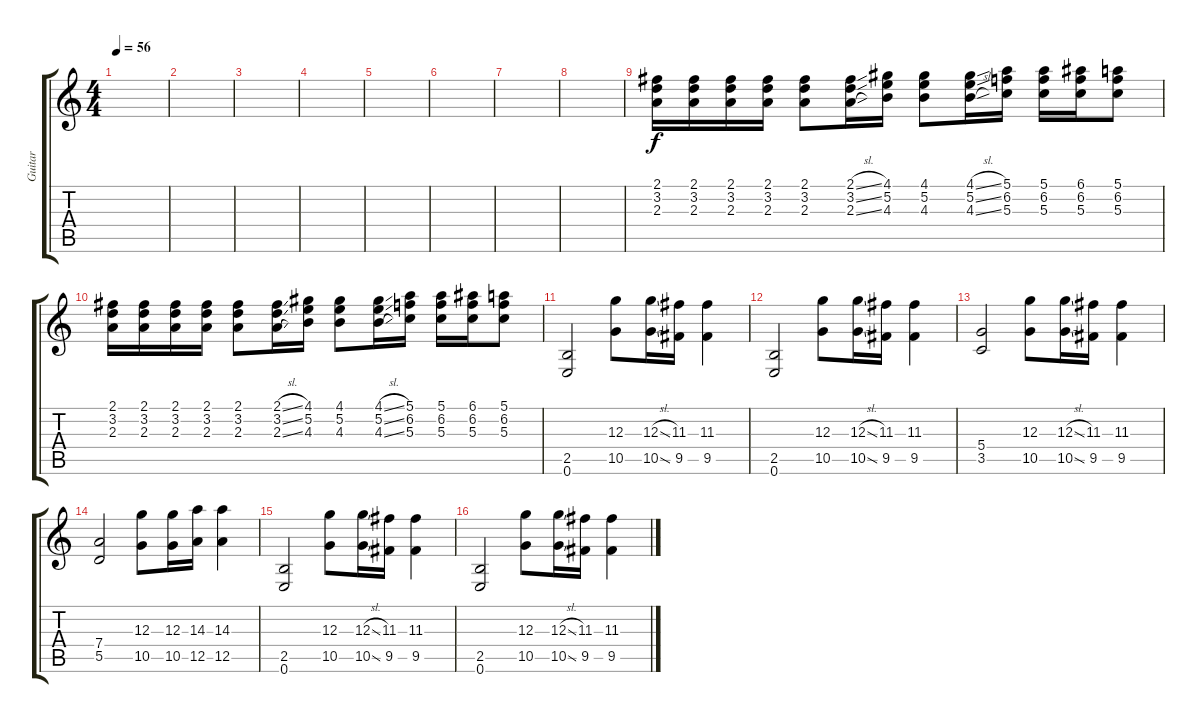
\track ("Guitar" "Guitar") {instrument distortionguitar}
\staff {score tabs}
\tuning (E4 B3 G3 D3 A2 E2) {hide}
\ts (4 4)
\tempo 56
\clef g2
\ks c
|
|
|
|
|
|
|
|
(2.1 3.2 2.3).16 (2.1 3.2 2.3).16 (2.1 3.2 2.3).16 (2.1 3.2 2.3).16 (2.1 3.2 2.3).8 (2.1{sl} 3.2{sl} 2.3{sl}).16 (4.1 5.2 4.3).16 (4.1 5.2 4.3).8 (4.1{sl} 5.2{sl} 4.3{sl}).16 (5.1 6.2 5.3).16 (5.1 6.2 5.3).16 (6.1 6.2 5.3).16 (5.1 6.2 5.3).8 |
(2.1 3.2 2.3).16 (2.1 3.2 2.3).16 (2.1 3.2 2.3).16 (2.1 3.2 2.3).16 (2.1 3.2 2.3).8 (2.1{sl} 3.2{sl} 2.3{sl}).16 (4.1 5.2 4.3).16 (4.1 5.2 4.3).8 (4.1{sl} 5.2{sl} 4.3{sl}).16 (5.1 6.2 5.3).16 (5.1 6.2 5.3).16 (6.1 6.2 5.3).16 (5.1 6.2 5.3).8 |
(2.5 0.6).2 (12.3 10.5).8 (12.3{sl} 10.5{sl}).16 (11.3 9.5).16 (11.3 9.5).4 |
(2.5 0.6).2 (12.3 10.5).8 (12.3{sl} 10.5{sl}).16 (11.3 9.5).16 (11.3 9.5).4 |
(5.4 3.5).2 (12.3 10.5).8 (12.3{sl} 10.5{sl}).16 (11.3 9.5).16 (11.3 9.5).4 |
(7.4 5.5).2 (12.3 10.5).8 (12.3 10.5).16 (14.3 12.5).16 (14.3 12.5).4 |
(2.5 0.6).2 (12.3 10.5).8 (12.3{sl} 10.5{sl}).16 (11.3 9.5).16 (11.3 9.5).4 |
(2.5 0.6).2 (12.3 10.5).8 (12.3{sl} 10.5{sl}).16 (11.3 9.5).16 (11.3 9.5).4
